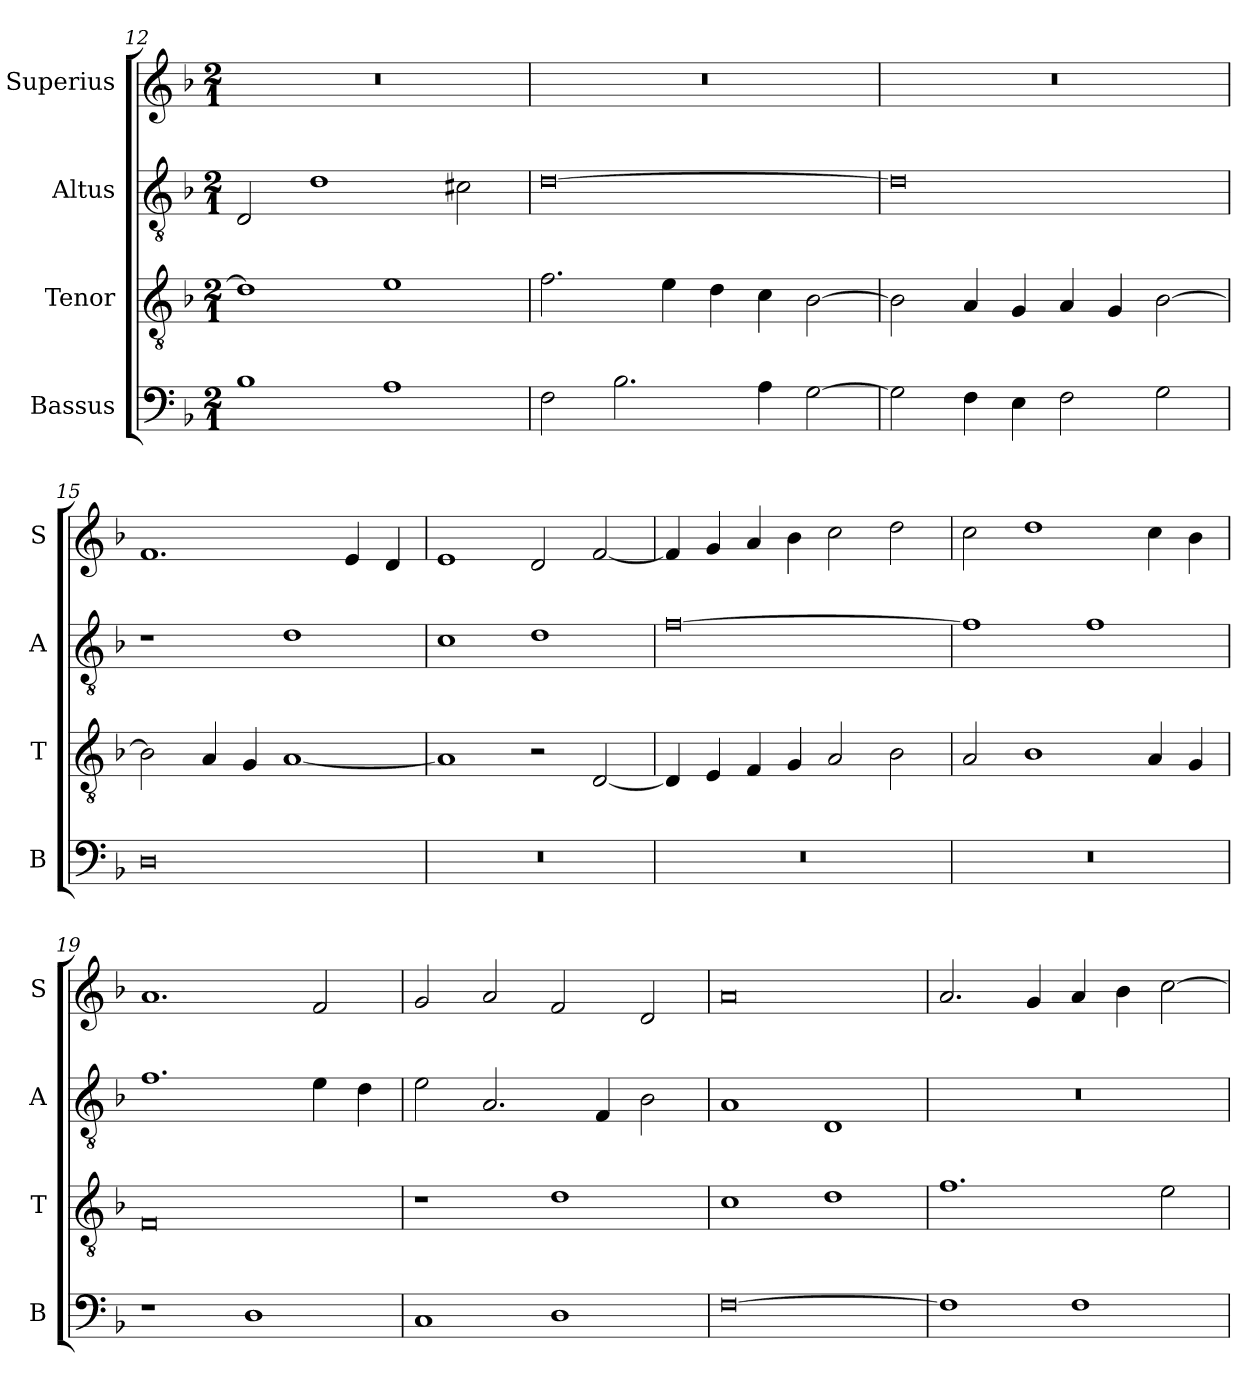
**kern	**kern	**kern	**kern
*part4	*part3	*part2	*part1
*staff4	*staff3	*staff2	*staff1
*I"Bassus	*I"Tenor	*I"Altus	*I"Superius
*I'B	*I'T	*I'A	*I'S
*clefF4	*clefGv2	*clefGv2	*clefG2
*k[b-]	*k[b-]	*k[b-]	*k[b-]
*M2/1	*M2/1	*M2/1	*M2/1
=12	=12	=12	=12
1B-	1d]	2D/	0r
.	.	1d	.
1A	1e	.	.
.	.	2c#X\	.
=13	=13	=13	=13
2F\	2.f\	[0d	0r
2.B-\	.	.	.
.	4e\	.	.
.	4d\	.	.
4A\	4c\	.	.
[2G\	[2B-\	.	.
=14	=14	=14	=14
2G\]	2B-\]	0d]	0r
4F\	4A/	.	.
4E\	4G/	.	.
2F\	4A/	.	.
.	4G/	.	.
2G\	[2B-\	.	.
=15	=15	=15	=15
0D	2B-\]	1r	1.f
.	4A/	.	.
.	4G/	.	.
.	[1A	1d	.
.	.	.	4e/
.	.	.	4d/
=16	=16	=16	=16
0r	1A]	1c	1e
.	2r	1d	2d/
.	[2D/	.	[2f/
=17	=17	=17	=17
0r	4D/]	[0f	4f/]
.	4E/	.	4g/
.	4F/	.	4a/
.	4G/	.	4b-\
.	2A/	.	2cc\
.	2B-\	.	2dd\
=18	=18	=18	=18
0r	2A/	1f]	2cc\
.	1B-	.	1dd
.	.	1f	.
.	4A/	.	4cc\
.	4G/	.	4b-\
=19	=19	=19	=19
1r	0F	1.f	1.a
1D	.	.	.
.	.	4e\	2f/
.	.	4d\	.
=20	=20	=20	=20
1C	1r	2e\	2g/
.	.	2.A/	2a/
1D	1d	.	2f/
.	.	4F/	.
.	.	2B-\	2d/
=21	=21	=21	=21
[0F	1c	1A	0a
.	1d	1D	.
=22	=22	=22	=22
1F]	1.f	0r	2.a/
.	.	.	4g/
1F	.	.	4a/
.	.	.	4b-\
.	2e\	.	[2cc\
=	=	=	=
*-	*-	*-	*-
